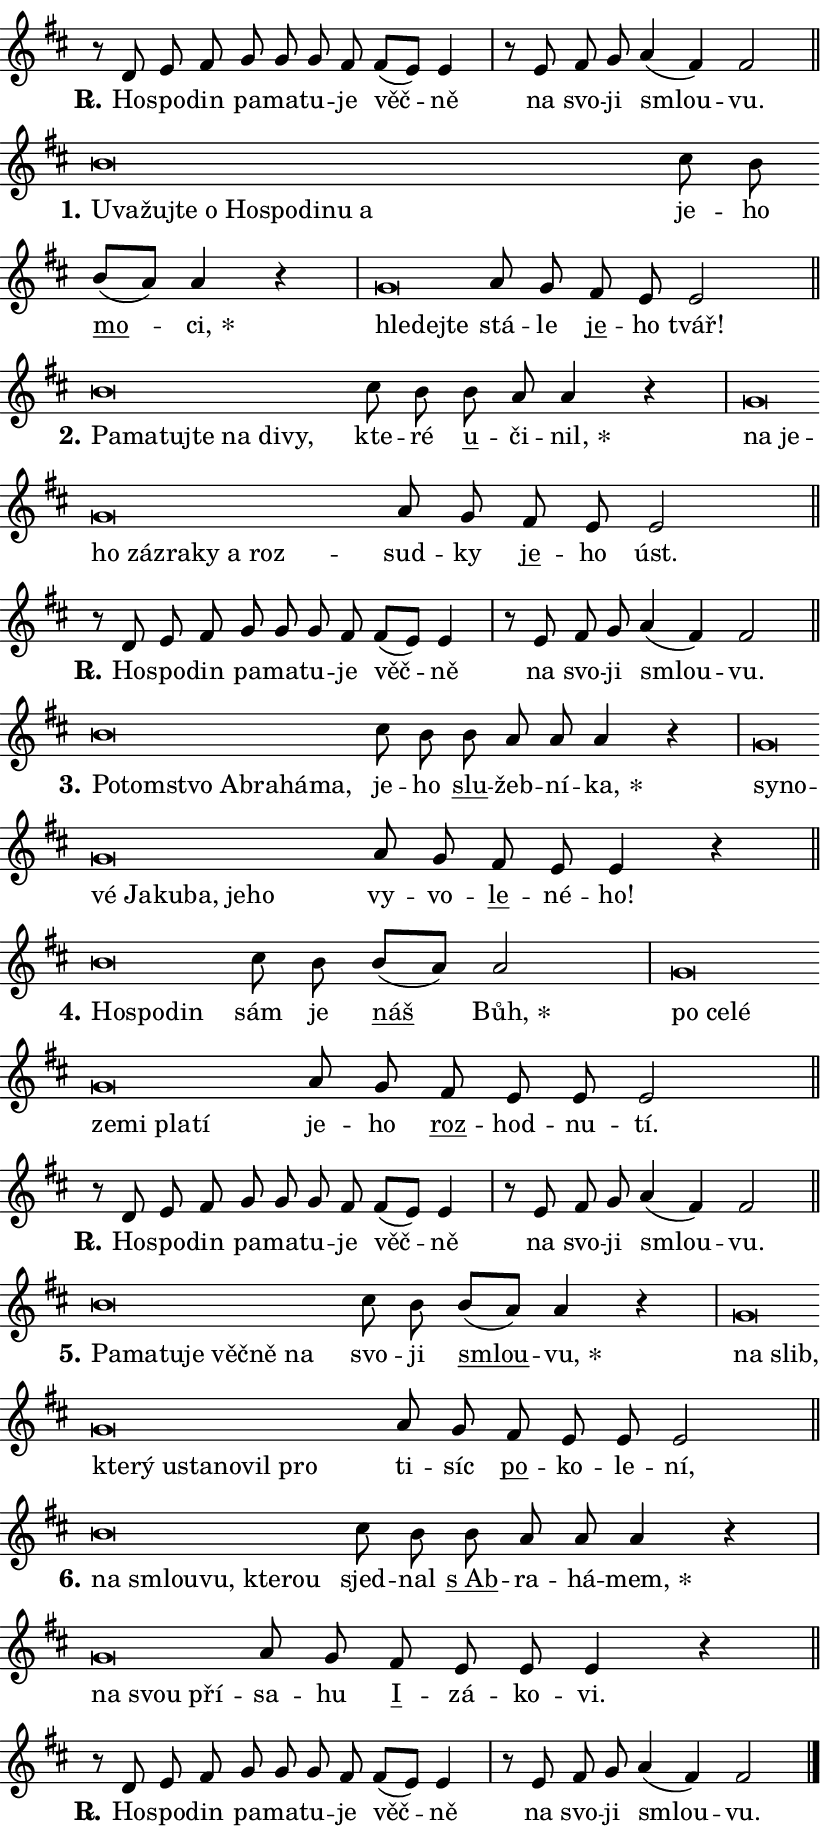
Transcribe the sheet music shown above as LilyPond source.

\version "2.24.0"
\header { tagline = "" }
\paper {
  indent = 0\cm
  top-margin = 0\cm
  right-margin = 0.13\cm % to fit lyric hyphens
  bottom-margin = 0\cm
  left-margin = 0\cm
  paper-width = 14\cm
  page-breaking = #ly:one-page-breaking
  system-system-spacing.basic-distance = #11
  score-system-spacing.basic-distance = #11
  ragged-last = ##f
}


%% Author: Thomas Morley
%% https://lists.gnu.org/archive/html/lilypond-user/2020-05/msg00002.html
#(define (line-position grob)
"Returns position of @var[grob} in current system:
   @code{'start}, if at first time-step
   @code{'end}, if at last time-step
   @code{'middle} otherwise
"
  (let* ((col (ly:item-get-column grob))
         (ln (ly:grob-object col 'left-neighbor))
         (rn (ly:grob-object col 'right-neighbor))
         (col-to-check-left (if (ly:grob? ln) ln col))
         (col-to-check-right (if (ly:grob? rn) rn col))
         (break-dir-left
           (and
             (ly:grob-property col-to-check-left 'non-musical #f)
             (ly:item-break-dir col-to-check-left)))
         (break-dir-right
           (and
             (ly:grob-property col-to-check-right 'non-musical #f)
             (ly:item-break-dir col-to-check-right))))
        (cond ((eqv? 1 break-dir-left) 'start)
              ((eqv? -1 break-dir-right) 'end)
              (else 'middle))))

#(define (tranparent-at-line-position vctor)
  (lambda (grob)
  "Relying on @code{line-position} select the relevant enry from @var{vctor}.
Used to determine transparency,"
    (case (line-position grob)
      ((end) (not (vector-ref vctor 0)))
      ((middle) (not (vector-ref vctor 1)))
      ((start) (not (vector-ref vctor 2))))))

noteHeadBreakVisibility =
#(define-music-function (break-visibility)(vector?)
"Makes @code{NoteHead}s transparent relying on @var{break-visibility}"
#{
  \override NoteHead.transparent =
    #(tranparent-at-line-position break-visibility)
#})

#(define delete-ledgers-for-transparent-note-heads
  (lambda (grob)
    "Reads whether a @code{NoteHead} is transparent.
If so this @code{NoteHead} is removed from @code{'note-heads} from
@var{grob}, which is supposed to be @code{LedgerLineSpanner}.
As a result ledgers are not printed for this @code{NoteHead}"
    (let* ((nhds-array (ly:grob-object grob 'note-heads))
           (nhds-list
             (if (ly:grob-array? nhds-array)
                 (ly:grob-array->list nhds-array)
                 '()))
           ;; Relies on the transparent-property being done before
           ;; Staff.LedgerLineSpanner.after-line-breaking is executed.
           ;; This is fragile ...
           (to-keep
             (remove
               (lambda (nhd)
                 (ly:grob-property nhd 'transparent #f))
               nhds-list)))
      ;; TODO find a better method to iterate over grob-arrays, similiar
      ;; to filter/remove etc for lists
      ;; For now rebuilt from scratch
      (set! (ly:grob-object grob 'note-heads)  '())
      (for-each
        (lambda (nhd)
          (ly:pointer-group-interface::add-grob grob 'note-heads nhd))
        to-keep))))

squashNotes = {
  \override NoteHead.X-extent = #'(-0.2 . 0.2)
  \override NoteHead.Y-extent = #'(-0.75 . 0)
  \override NoteHead.stencil =
    #(lambda (grob)
       (let ((pos (ly:grob-property grob 'staff-position)))
         (begin
           (if (< pos -7) (display "ERROR: Lower brevis then expected\n") (display ""))
           (if (<= pos -6) ly:text-interface::print ly:note-head::print))))
}
unSquashNotes = {
  \revert NoteHead.X-extent
  \revert NoteHead.Y-extent
  \revert NoteHead.stencil
}

hideNotes = \noteHeadBreakVisibility #begin-of-line-visible
unHideNotes = \noteHeadBreakVisibility #all-visible

% work-around for resetting accidentals
% https://lilypond.org/doc/v2.23/Documentation/notation/displaying-rhythms#unmetered-music
cadenzaMeasure = {
  \cadenzaOff
  \partial 1024 s1024
  \cadenzaOn
}

#(define-markup-command (accent layout props text) (markup?)
  "Underline accented syllable"
  (interpret-markup layout props
    #{\markup \override #'(offset . 4.3) \underline { #text }#}))

responsum = \markup \concat {
  "R" \hspace #-1.05 \path #0.1 #'((moveto 0 0.07) (lineto 0.9 0.8)) \hspace #0.05 "."
}

spaceSize = #0.6828661417322834 % exact space size for TeX Gyre Schola

\layout {
  \context {
    \Staff
    \remove "Time_signature_engraver"
    \override LedgerLineSpanner.after-line-breaking = #delete-ledgers-for-transparent-note-heads
  }
  \context {
    \Lyrics {
      \override LyricSpace.minimum-distance = \spaceSize
      \override LyricText.font-name = #"TeX Gyre Schola"
      \override LyricText.font-size = 1
      \override StanzaNumber.font-name = #"TeX Gyre Schola Bold"
      \override StanzaNumber.font-size = 1
    }
  }
  \context {
    \Score 
    \override NoteHead.text =
      #(lambda (grob) 
        (let ((pos (ly:grob-property grob 'staff-position)))
          #{\markup {
            \combine
              \halign #-0.55 \raise #(if (= pos -6) 0 0.5) \override #'(thickness . 2) \draw-line #'(3.2 . 0)
              \musicglyph "noteheads.sM1"
          }#}))
  }
}

% magnetic-lyrics.ily
%
%   written by
%     Jean Abou Samra <jean@abou-samra.fr>
%     Werner Lemberg <wl@gnu.org>
%
%   adapted by
%     Jiri Hon <jiri.hon@gmail.com>
%
% Version 2022-Apr-15

% https://www.mail-archive.com/lilypond-user@gnu.org/msg149350.html

#(define (Left_hyphen_pointer_engraver context)
   "Collect syllable-hyphen-syllable occurrences in lyrics and store
them in properties.  This engraver only looks to the left.  For
example, if the lyrics input is @code{foo -- bar}, it does the
following.

@itemize @bullet
@item
Set the @code{text} property of the @code{LyricHyphen} grob between
@q{foo} and @q{bar} to @code{foo}.

@item
Set the @code{left-hyphen} property of the @code{LyricText} grob with
text @q{foo} to the @code{LyricHyphen} grob between @q{foo} and
@q{bar}.
@end itemize

Use this auxiliary engraver in combination with the
@code{lyric-@/text::@/apply-@/magnetic-@/offset!} hook."
   (let ((hyphen #f)
         (text #f))
     (make-engraver
      (acknowledgers
       ((lyric-syllable-interface engraver grob source-engraver)
        (set! text grob)))
      (end-acknowledgers
       ((lyric-hyphen-interface engraver grob source-engraver)
        ;(when (not (grob::has-interface grob 'lyric-space-interface))
          (set! hyphen grob)));)
      ((stop-translation-timestep engraver)
       (when (and text hyphen)
         (ly:grob-set-object! text 'left-hyphen hyphen))
       (set! text #f)
       (set! hyphen #f)))))

#(define (lyric-text::apply-magnetic-offset! grob)
   "If the space between two syllables is less than the value in
property @code{LyricText@/.details@/.squash-threshold}, move the right
syllable to the left so that it gets concatenated with the left
syllable.

Use this function as a hook for
@code{LyricText@/.after-@/line-@/breaking} if the
@code{Left_@/hyphen_@/pointer_@/engraver} is active."
   (let ((hyphen (ly:grob-object grob 'left-hyphen #f)))
     (when hyphen
       (let ((left-text (ly:spanner-bound hyphen LEFT)))
         (when (grob::has-interface left-text 'lyric-syllable-interface)
           (let* ((common (ly:grob-common-refpoint grob left-text X))
                  (this-x-ext (ly:grob-extent grob common X))
                  (left-x-ext
                   (begin
                     ;; Trigger magnetism for left-text.
                     (ly:grob-property left-text 'after-line-breaking)
                     (ly:grob-extent left-text common X)))
                  ;; `delta` is the gap width between two syllables.
                  (delta (- (interval-start this-x-ext)
                            (interval-end left-x-ext)))
                  (details (ly:grob-property grob 'details))
                  (threshold (assoc-get 'squash-threshold details 0.2)))
             (when (< delta threshold)
               (let* (;; We have to manipulate the input text so that
                      ;; ligatures crossing syllable boundaries are not
                      ;; disabled.  For languages based on the Latin
                      ;; script this is essentially a beautification.
                      ;; However, for non-Western scripts it can be a
                      ;; necessity.
                      (lt (ly:grob-property left-text 'text))
                      (rt (ly:grob-property grob 'text))
                      (is-space (grob::has-interface hyphen 'lyric-space-interface))
                      (space (if is-space " " ""))
                      (extra-delta (if is-space spaceSize 0))
                      ;; Append new syllable.
                      (ltrt-space (if (and (string? lt) (string? rt))
                                (string-append lt space rt)
                                (make-concat-markup (list lt space rt))))
                      ;; Right-align `ltrt` to the right side.
                      (ltrt-space-markup (grob-interpret-markup
                               grob
                               (make-translate-markup
                                (cons (interval-length this-x-ext) 0)
                                (make-right-align-markup ltrt-space)))))
                 (begin
                   ;; Don't print `left-text`.
                   (ly:grob-set-property! left-text 'stencil #f)
                   ;; Set text and stencil (which holds all collected
                   ;; syllables so far) and shift it to the left.
                   (ly:grob-set-property! grob 'text ltrt-space)
                   (ly:grob-set-property! grob 'stencil ltrt-space-markup)
                   (ly:grob-translate-axis! grob (- (- delta extra-delta)) X))))))))))


#(define (lyric-hyphen::displace-bounds-first grob)
   ;; Make very sure this callback isn't triggered too early.
   (let ((left (ly:spanner-bound grob LEFT))
         (right (ly:spanner-bound grob RIGHT)))
     (ly:grob-property left 'after-line-breaking)
     (ly:grob-property right 'after-line-breaking)
     (ly:lyric-hyphen::print grob)))

squashThreshold = #0.4

\layout {
  \context {
    \Lyrics
    \consists #Left_hyphen_pointer_engraver
    \override LyricText.after-line-breaking =
      #lyric-text::apply-magnetic-offset!
    \override LyricHyphen.stencil = #lyric-hyphen::displace-bounds-first
    \override LyricText.details.squash-threshold = \squashThreshold
    \override LyricHyphen.minimum-distance = 0
    \override LyricHyphen.minimum-length = \squashThreshold
  }
}

squashText = \override LyricText.details.squash-threshold = 9999
unSquashText = \override LyricText.details.squash-threshold = \squashThreshold

leftText = \override LyricText.self-alignment-X = #LEFT
unLeftText = \revert LyricText.self-alignment-X

starOffset = #(lambda (grob) 
                (let ((x_offset (ly:self-alignment-interface::aligned-on-x-parent grob)))
                  (if (= x_offset 0) 0 (+ x_offset 1.2))))

star = #(define-music-function (syllable)(string?)
"Append star separator at the end of a syllable"
#{
  \once \override LyricText.X-offset = #starOffset
  \lyricmode { \markup {
    #syllable
    \override #'((font-name . "TeX Gyre Schola Bold")) \hspace #0.2 \lower #0.65 \larger "*"
  } }
#})

starAccent = #(define-music-function (syllable)(string?)
"Append star separator at the end of a syllable and make accent"
#{
  \once \override LyricText.X-offset = #starOffset
  \lyricmode { \markup {
    \accent #syllable
    \override #'((font-name . "TeX Gyre Schola Bold")) \hspace #0.2 \lower #0.65 \larger "*"
  } }
#})

breath = #(define-music-function (syllable)(string?)
"Append breathing indicator at the end of a syllable"
#{
  \lyricmode { \markup { #syllable "+" } }
#})

optionalBreath = #(define-music-function (syllable)(string?)
"Append optional breathing indicator at the end of a syllable"
#{
  \lyricmode { \markup { #syllable "(+)" } }
#})


\score {
    <<
        \new Voice = "melody" { \cadenzaOn \key d \major \relative { r8 d' e fis g g g fis \bar "" fis[( e)] e4 \cadenzaMeasure \bar "|" r8 e fis g \bar "" a4( fis) fis2 \cadenzaMeasure \bar "||" \break } }
        \new Lyrics \lyricsto "melody" { \lyricmode { \set stanza = \responsum
Ho -- spo -- din pa -- ma -- tu -- je věč -- ně na svo -- ji smlou -- vu. } }
    >>
    \layout {}
}

\score {
    <<
        \new Voice = "melody" { \cadenzaOn \key d \major \relative { \squashNotes b'\breve*1/16 \hideNotes \breve*1/16 \bar "" \breve*1/16 \bar "" \breve*1/16 \bar "" \breve*1/16 \bar "" \breve*1/16 \bar "" \breve*1/16 \bar "" \breve*1/16 \bar "" \breve*1/16 \breve*1/16 \bar "" \unHideNotes \unSquashNotes cis8 b \bar "" b[( a)] a4 r \cadenzaMeasure \bar "|" \squashNotes g\breve*1/16 \hideNotes \breve*1/16 \breve*1/16 \bar "" \unHideNotes \unSquashNotes a8 g \bar "" fis e e2 \cadenzaMeasure \bar "||" \break } }
        \new Lyrics \lyricsto "melody" { \lyricmode { \set stanza = "1."
\leftText U -- \squashText va -- žuj -- te o Ho -- spo -- di -- nu a \unLeftText \unSquashText je -- ho \markup \accent mo -- \star ci, \leftText hle -- \squashText dej -- te \unLeftText \unSquashText stá -- le \markup \accent je -- ho tvář! } }
    >>
    \layout {}
}

\score {
    <<
        \new Voice = "melody" { \cadenzaOn \key d \major \relative { \squashNotes b'\breve*1/16 \hideNotes \breve*1/16 \bar "" \breve*1/16 \bar "" \breve*1/16 \bar "" \breve*1/16 \bar "" \breve*1/16 \breve*1/16 \bar "" \unHideNotes \unSquashNotes cis8 b \bar "" b a a4 r \cadenzaMeasure \bar "|" \squashNotes g\breve*1/16 \hideNotes \breve*1/16 \bar "" \breve*1/16 \bar "" \breve*1/16 \bar "" \breve*1/16 \bar "" \breve*1/16 \bar "" \breve*1/16 \breve*1/16 \bar "" \unHideNotes \unSquashNotes a8 g \bar "" fis e e2 \cadenzaMeasure \bar "||" \break } }
        \new Lyrics \lyricsto "melody" { \lyricmode { \set stanza = "2."
\leftText Pa -- \squashText ma -- tuj -- te na di -- vy, \unLeftText \unSquashText kte -- ré \markup \accent u -- či -- \star nil, \leftText na \squashText je -- ho zá -- zra -- ky a roz -- \unLeftText \unSquashText sud -- ky \markup \accent je -- ho úst. } }
    >>
    \layout {}
}

\score {
    <<
        \new Voice = "melody" { \cadenzaOn \key d \major \relative { r8 d' e fis g g g fis \bar "" fis[( e)] e4 \cadenzaMeasure \bar "|" r8 e fis g \bar "" a4( fis) fis2 \cadenzaMeasure \bar "||" \break } }
        \new Lyrics \lyricsto "melody" { \lyricmode { \set stanza = \responsum
Ho -- spo -- din pa -- ma -- tu -- je věč -- ně na svo -- ji smlou -- vu. } }
    >>
    \layout {}
}

\score {
    <<
        \new Voice = "melody" { \cadenzaOn \key d \major \relative { \squashNotes b'\breve*1/16 \hideNotes \breve*1/16 \bar "" \breve*1/16 \bar "" \breve*1/16 \bar "" \breve*1/16 \bar "" \breve*1/16 \breve*1/16 \bar "" \unHideNotes \unSquashNotes cis8 b \bar "" b a a a4 r \cadenzaMeasure \bar "|" \squashNotes g\breve*1/16 \hideNotes \breve*1/16 \bar "" \breve*1/16 \bar "" \breve*1/16 \bar "" \breve*1/16 \bar "" \breve*1/16 \bar "" \breve*1/16 \breve*1/16 \bar "" \unHideNotes \unSquashNotes a8 g \bar "" fis e e4 r \cadenzaMeasure \bar "||" \break } }
        \new Lyrics \lyricsto "melody" { \lyricmode { \set stanza = "3."
\leftText Po -- \squashText tom -- stvo Ab -- ra -- há -- ma, \unLeftText \unSquashText je -- ho \markup \accent slu -- žeb -- ní -- \star ka, \leftText sy -- \squashText no -- vé Ja -- ku -- ba, je -- ho \unLeftText \unSquashText vy -- vo -- \markup \accent le -- né -- ho! } }
    >>
    \layout {}
}

\score {
    <<
        \new Voice = "melody" { \cadenzaOn \key d \major \relative { \squashNotes b'\breve*1/16 \hideNotes \breve*1/16 \breve*1/16 \bar "" \unHideNotes \unSquashNotes cis8 b \bar "" b[( a)] a2 \cadenzaMeasure \bar "|" \squashNotes g\breve*1/16 \hideNotes \breve*1/16 \bar "" \breve*1/16 \bar "" \breve*1/16 \bar "" \breve*1/16 \bar "" \breve*1/16 \breve*1/16 \bar "" \unHideNotes \unSquashNotes a8 g \bar "" fis e e e2 \cadenzaMeasure \bar "||" \break } }
        \new Lyrics \lyricsto "melody" { \lyricmode { \set stanza = "4."
\leftText Ho -- \squashText spo -- din \unLeftText \unSquashText sám je \markup \accent náš \star Bůh, \leftText po \squashText ce -- lé ze -- mi pla -- tí \unLeftText \unSquashText je -- ho \markup \accent roz -- hod -- nu -- tí. } }
    >>
    \layout {}
}

\score {
    <<
        \new Voice = "melody" { \cadenzaOn \key d \major \relative { r8 d' e fis g g g fis \bar "" fis[( e)] e4 \cadenzaMeasure \bar "|" r8 e fis g \bar "" a4( fis) fis2 \cadenzaMeasure \bar "||" \break } }
        \new Lyrics \lyricsto "melody" { \lyricmode { \set stanza = \responsum
Ho -- spo -- din pa -- ma -- tu -- je věč -- ně na svo -- ji smlou -- vu. } }
    >>
    \layout {}
}

\score {
    <<
        \new Voice = "melody" { \cadenzaOn \key d \major \relative { \squashNotes b'\breve*1/16 \hideNotes \breve*1/16 \bar "" \breve*1/16 \bar "" \breve*1/16 \bar "" \breve*1/16 \bar "" \breve*1/16 \breve*1/16 \bar "" \unHideNotes \unSquashNotes cis8 b \bar "" b[( a)] a4 r \cadenzaMeasure \bar "|" \squashNotes g\breve*1/16 \hideNotes \breve*1/16 \bar "" \breve*1/16 \bar "" \breve*1/16 \bar "" \breve*1/16 \bar "" \breve*1/16 \bar "" \breve*1/16 \bar "" \breve*1/16 \breve*1/16 \bar "" \unHideNotes \unSquashNotes a8 g \bar "" fis e e e2 \cadenzaMeasure \bar "||" \break } }
        \new Lyrics \lyricsto "melody" { \lyricmode { \set stanza = "5."
\leftText Pa -- \squashText ma -- tu -- je věč -- ně na \unLeftText \unSquashText svo -- ji \markup \accent smlou -- \star vu, \leftText na \squashText slib, kte -- rý u -- sta -- no -- vil pro \unLeftText \unSquashText ti -- síc \markup \accent po -- ko -- le -- ní, } }
    >>
    \layout {}
}

\score {
    <<
        \new Voice = "melody" { \cadenzaOn \key d \major \relative { \squashNotes b'\breve*1/16 \hideNotes \breve*1/16 \bar "" \breve*1/16 \bar "" \breve*1/16 \breve*1/16 \bar "" \unHideNotes \unSquashNotes cis8 b \bar "" b a a a4 r \cadenzaMeasure \bar "|" \squashNotes g\breve*1/16 \hideNotes \breve*1/16 \breve*1/16 \bar "" \unHideNotes \unSquashNotes a8 g \bar "" fis e e e4 r \cadenzaMeasure \bar "||" \break } }
        \new Lyrics \lyricsto "melody" { \lyricmode { \set stanza = "6."
\leftText na \squashText smlou -- vu, kte -- rou \unLeftText \unSquashText sjed -- nal \markup \accent "s Ab" -- ra -- há -- \star mem, \leftText na \squashText svou pří -- \unLeftText \unSquashText sa -- hu \markup \accent I -- zá -- ko -- vi. } }
    >>
    \layout {}
}

\score {
    <<
        \new Voice = "melody" { \cadenzaOn \key d \major \relative { r8 d' e fis g g g fis \bar "" fis[( e)] e4 \cadenzaMeasure \bar "|" r8 e fis g \bar "" a4( fis) fis2 \cadenzaMeasure \bar "||" \break } \bar "|." }
        \new Lyrics \lyricsto "melody" { \lyricmode { \set stanza = \responsum
Ho -- spo -- din pa -- ma -- tu -- je věč -- ně na svo -- ji smlou -- vu. } }
    >>
    \layout {}
}
